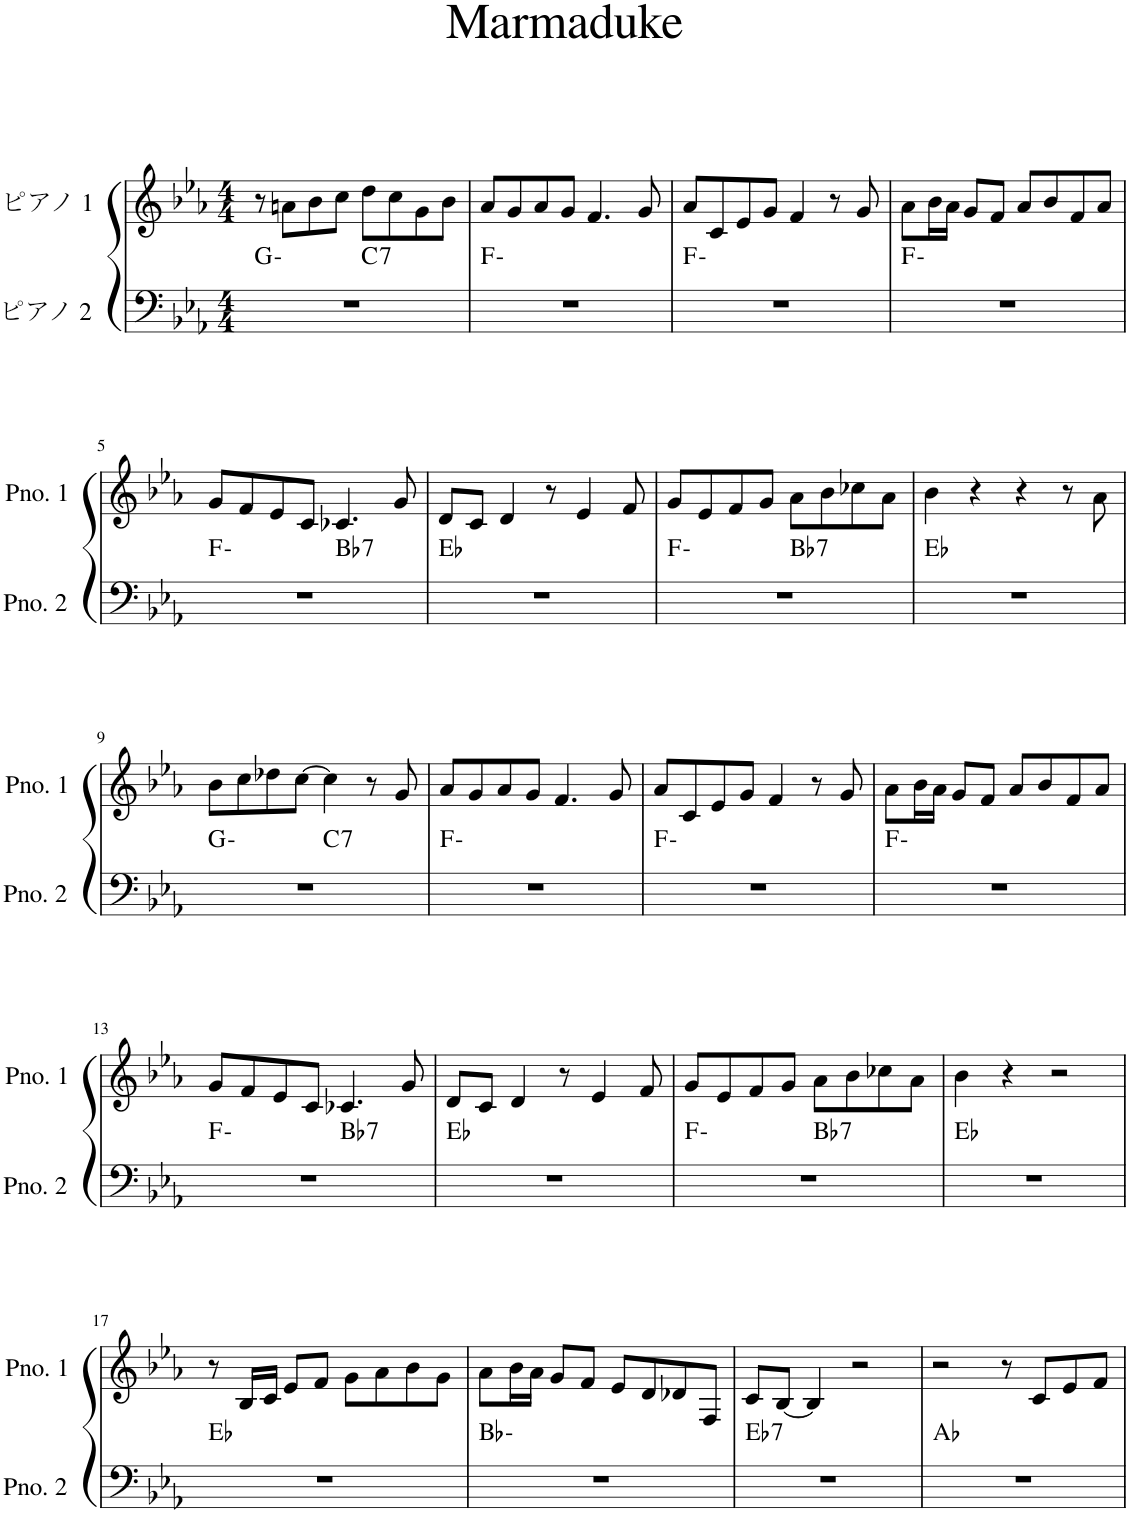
**kern	**harte	**kern
*part2	*part2	*part1
*staff2	*	*staff1
*I"ピアノ 2	*	*I"ピアノ 1
*clefF4	*	*clefG2
*k[b-e-a-]	*	*k[b-e-a-]
*M4/4	*	*M4/4
=1	=1	=1
*^	*	*
1r	2ryy	G:min	8r
.	.	.	8an\L
.	.	.	8b-\
.	.	.	8cc\J
!	!	!LO:H:kt=7	!
.	2ryy	C:7	8dd\L
.	.	.	8cc\
.	.	.	8g\
.	.	.	8b-\J
*v	*v	*	*
=2	=2	=2
1r	F:min	8a-/L
.	.	8g/
.	.	8a-/
.	.	8g/J
.	.	4.f/
.	.	8g/
=3	=3	=3
1r	F:min	8a-/L
.	.	8c/
.	.	8e-/
.	.	8g/J
.	.	4f/
.	.	8r
.	.	8g/
=4	=4	=4
1r	F:min	8a-\L
.	.	16b-\L
.	.	16a-\JJ
.	.	8g/L
.	.	8f/J
.	.	8a-/L
.	.	8b-/
.	.	8f/
.	.	8a-/J
!!LO:LB:g=z
=5	=5	=5
*^	*	*
1r	2ryy	F:min	8g/L
.	.	.	8f/
.	.	.	8e-/
.	.	.	8c/J
!	!	!LO:H:kt=7	!
.	2ryy	Bb:7	4.c-X/
.	.	.	8g/
*v	*v	*	*
=6	=6	=6
1r	Eb:maj	8d/L
.	.	8c/J
.	.	4d/
.	.	8r
.	.	4e-/
.	.	8f/
=7	=7	=7
*^	*	*
1r	2ryy	F:min	8g/L
.	.	.	8e-/
.	.	.	8f/
.	.	.	8g/J
!	!	!LO:H:kt=7	!
.	2ryy	Bb:7	8a-\L
.	.	.	8b-\
.	.	.	8cc-X\
.	.	.	8a-\J
*v	*v	*	*
=8	=8	=8
1r	Eb:maj	4b-\
.	.	4r
.	.	4r
.	.	8r
.	.	8a-\
!!LO:LB:g=z
=9	=9	=9
*^	*	*
1r	2ryy	G:min	8b-\L
.	.	.	8cc\
.	.	.	8dd-X\
.	.	.	[8cc\J
!	!	!LO:H:kt=7	!
.	2ryy	C:7	4cc\]
.	.	.	8r
.	.	.	8g/
*v	*v	*	*
=10	=10	=10
1r	F:min	8a-/L
.	.	8g/
.	.	8a-/
.	.	8g/J
.	.	4.f/
.	.	8g/
=11	=11	=11
1r	F:min	8a-/L
.	.	8c/
.	.	8e-/
.	.	8g/J
.	.	4f/
.	.	8r
.	.	8g/
=12	=12	=12
1r	F:min	8a-\L
.	.	16b-\L
.	.	16a-\JJ
.	.	8g/L
.	.	8f/J
.	.	8a-/L
.	.	8b-/
.	.	8f/
.	.	8a-/J
!!LO:LB:g=z
=13	=13	=13
*^	*	*
1r	2ryy	F:min	8g/L
.	.	.	8f/
.	.	.	8e-/
.	.	.	8c/J
!	!	!LO:H:kt=7	!
.	2ryy	Bb:7	4.c-X/
.	.	.	8g/
*v	*v	*	*
=14	=14	=14
1r	Eb:maj	8d/L
.	.	8c/J
.	.	4d/
.	.	8r
.	.	4e-/
.	.	8f/
=15	=15	=15
*^	*	*
1r	2ryy	F:min	8g/L
.	.	.	8e-/
.	.	.	8f/
.	.	.	8g/J
!	!	!LO:H:kt=7	!
.	2ryy	Bb:7	8a-\L
.	.	.	8b-\
.	.	.	8cc-X\
.	.	.	8a-\J
*v	*v	*	*
=16	=16	=16
1r	Eb:maj	4b-\
.	.	4r
.	.	2r
!!LO:LB:g=z
=17	=17	=17
1r	Eb:maj	8r
.	.	16B-/LL
.	.	16c/JJ
.	.	8e-/L
.	.	8f/J
.	.	8g\L
.	.	8a-\
.	.	8b-\
.	.	8g\J
=18	=18	=18
1r	Bb:min	8a-\L
.	.	16b-\L
.	.	16a-\JJ
.	.	8g/L
.	.	8f/J
.	.	8e-/L
.	.	8d/
.	.	8d-X/
.	.	8F/J
=19	=19	=19
!	!LO:H:kt=7	!
1r	Eb:7	8c/L
.	.	[8B-/J
.	.	4B-/]
.	.	2r
=20	=20	=20
1r	Ab:maj	2r
.	.	8r
.	.	8c/L
.	.	8e-/
.	.	8f/J
=	=	=
*-	*-	*-
